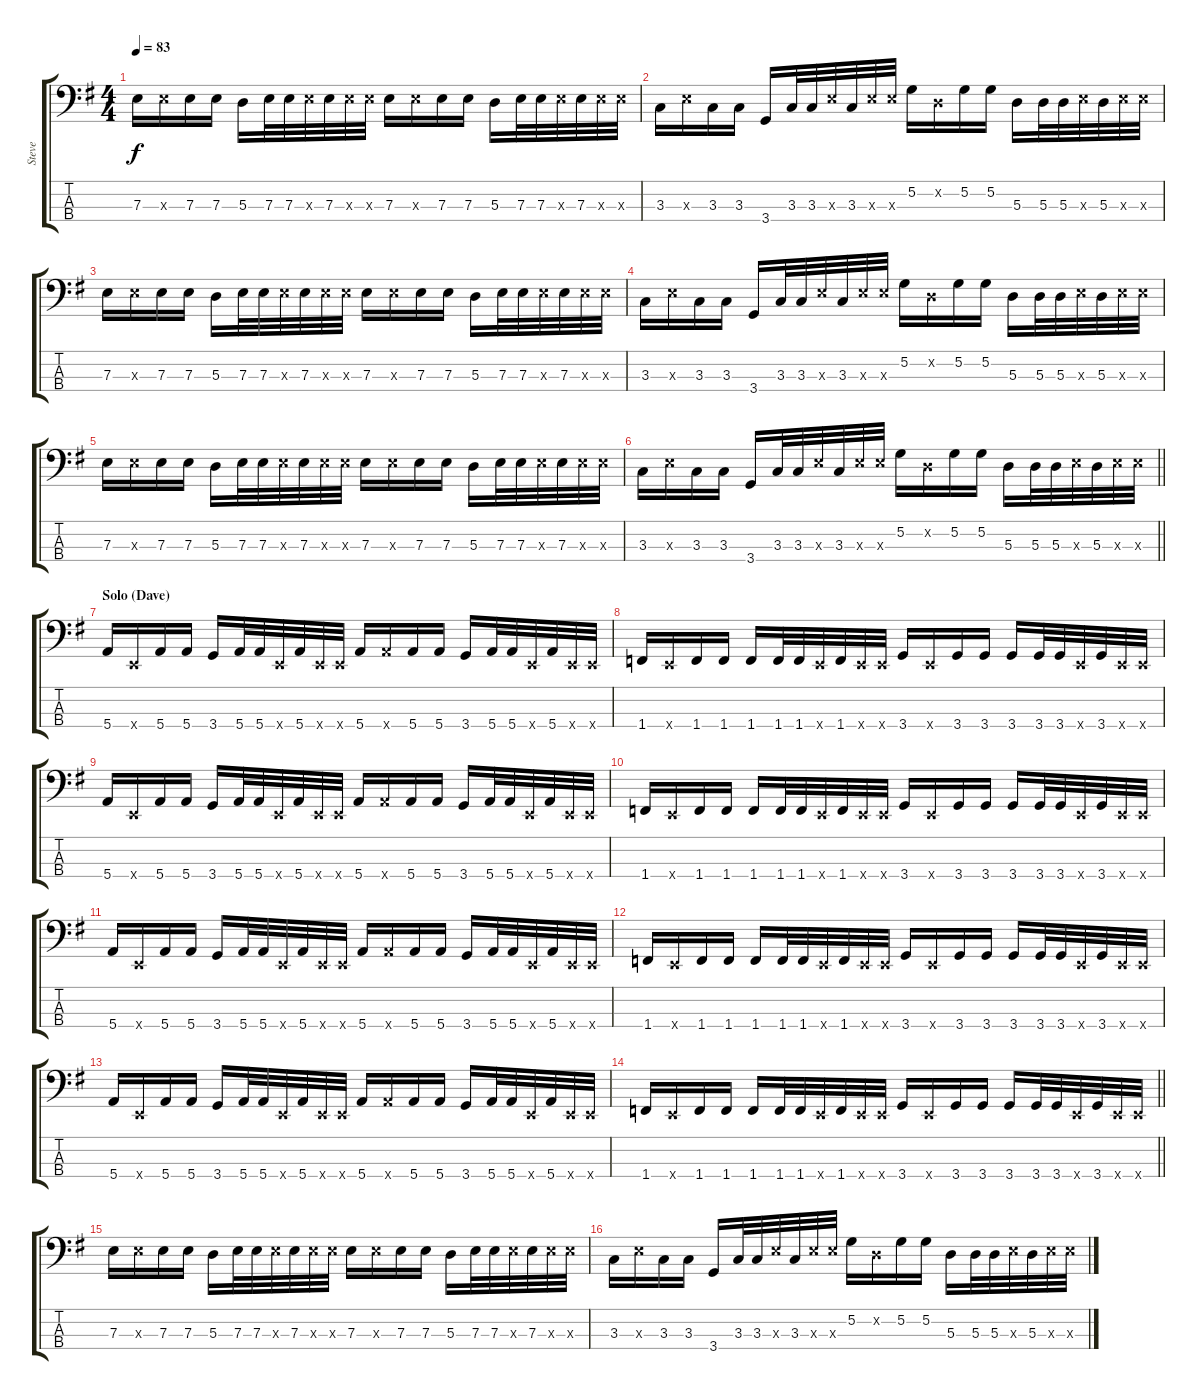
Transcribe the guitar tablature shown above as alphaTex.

\track ("Steve" "Steve") {instrument electricbassfinger}
\staff {score tabs}
\tuning (G2 D2 A1 E1) {hide}
\ts (4 4)
\tempo 83
\clef f4
\ks eminor
7.3.16{dy f} 7.3{x}.16 7.3.16 7.3.16 5.3.16 7.3.32 7.3.32 7.3{x}.32 7.3.32 7.3{x}.32 7.3{x}.32 7.3.16 7.3{x}.16 7.3.16 7.3.16 5.3.16 7.3.32 7.3.32 7.3{x}.32 7.3.32 7.3{x}.32 7.3{x}.32 |
3.3.16 7.3{x}.16 3.3.16 3.3.16 3.4.16 3.3.32 3.3.32 7.3{x}.32 3.3.32 7.3{x}.32 7.3{x}.32 5.2.16 0.2{x}.16 5.2.16 5.2.16 5.3.16 5.3.32 5.3.32 7.3{x}.32 5.3.32 7.3{x}.32 7.3{x}.32 |
7.3.16 7.3{x}.16 7.3.16 7.3.16 5.3.16 7.3.32 7.3.32 7.3{x}.32 7.3.32 7.3{x}.32 7.3{x}.32 7.3.16 7.3{x}.16 7.3.16 7.3.16 5.3.16 7.3.32 7.3.32 7.3{x}.32 7.3.32 7.3{x}.32 7.3{x}.32 |
3.3.16 7.3{x}.16 3.3.16 3.3.16 3.4.16 3.3.32 3.3.32 7.3{x}.32 3.3.32 7.3{x}.32 7.3{x}.32 5.2.16 0.2{x}.16 5.2.16 5.2.16 5.3.16 5.3.32 5.3.32 7.3{x}.32 5.3.32 7.3{x}.32 7.3{x}.32 |
7.3.16 7.3{x}.16 7.3.16 7.3.16 5.3.16 7.3.32 7.3.32 7.3{x}.32 7.3.32 7.3{x}.32 7.3{x}.32 7.3.16 7.3{x}.16 7.3.16 7.3.16 5.3.16 7.3.32 7.3.32 7.3{x}.32 7.3.32 7.3{x}.32 7.3{x}.32 |
\barLineRight lightlight
3.3.16 7.3{x}.16 3.3.16 3.3.16 3.4.16 3.3.32 3.3.32 7.3{x}.32 3.3.32 7.3{x}.32 7.3{x}.32 5.2.16 0.2{x}.16 5.2.16 5.2.16 5.3.16 5.3.32 5.3.32 7.3{x}.32 5.3.32 7.3{x}.32 7.3{x}.32 |
\section ("" "Solo (Dave)")
5.4.16 0.4{x}.16 5.4.16 5.4.16 3.4.16 5.4.32 5.4.32 0.4{x}.32 5.4.32 0.4{x}.32 0.4{x}.32 5.4.16 5.4{x}.16 5.4.16 5.4.16 3.4.16 5.4.32 5.4.32 0.4{x}.32 5.4.32 0.4{x}.32 0.4{x}.32 |
1.4.16 0.4{x}.16 1.4.16 1.4.16 1.4.16 1.4.32 1.4.32 0.4{x}.32 1.4.32 0.4{x}.32 0.4{x}.32 3.4.16 0.4{x}.16 3.4.16 3.4.16 3.4.16 3.4.32 3.4.32 0.4{x}.32 3.4.32 0.4{x}.32 0.4{x}.32 |
5.4.16 0.4{x}.16 5.4.16 5.4.16 3.4.16 5.4.32 5.4.32 0.4{x}.32 5.4.32 0.4{x}.32 0.4{x}.32 5.4.16 5.4{x}.16 5.4.16 5.4.16 3.4.16 5.4.32 5.4.32 0.4{x}.32 5.4.32 0.4{x}.32 0.4{x}.32 |
1.4.16 0.4{x}.16 1.4.16 1.4.16 1.4.16 1.4.32 1.4.32 0.4{x}.32 1.4.32 0.4{x}.32 0.4{x}.32 3.4.16 0.4{x}.16 3.4.16 3.4.16 3.4.16 3.4.32 3.4.32 0.4{x}.32 3.4.32 0.4{x}.32 0.4{x}.32 |
5.4.16 0.4{x}.16 5.4.16 5.4.16 3.4.16 5.4.32 5.4.32 0.4{x}.32 5.4.32 0.4{x}.32 0.4{x}.32 5.4.16 5.4{x}.16 5.4.16 5.4.16 3.4.16 5.4.32 5.4.32 0.4{x}.32 5.4.32 0.4{x}.32 0.4{x}.32 |
1.4.16 0.4{x}.16 1.4.16 1.4.16 1.4.16 1.4.32 1.4.32 0.4{x}.32 1.4.32 0.4{x}.32 0.4{x}.32 3.4.16 0.4{x}.16 3.4.16 3.4.16 3.4.16 3.4.32 3.4.32 0.4{x}.32 3.4.32 0.4{x}.32 0.4{x}.32 |
5.4.16 0.4{x}.16 5.4.16 5.4.16 3.4.16 5.4.32 5.4.32 0.4{x}.32 5.4.32 0.4{x}.32 0.4{x}.32 5.4.16 5.4{x}.16 5.4.16 5.4.16 3.4.16 5.4.32 5.4.32 0.4{x}.32 5.4.32 0.4{x}.32 0.4{x}.32 |
\barLineRight lightlight
1.4.16 0.4{x}.16 1.4.16 1.4.16 1.4.16 1.4.32 1.4.32 0.4{x}.32 1.4.32 0.4{x}.32 0.4{x}.32 3.4.16 0.4{x}.16 3.4.16 3.4.16 3.4.16 3.4.32 3.4.32 0.4{x}.32 3.4.32 0.4{x}.32 0.4{x}.32 |
\section ("" "")
7.3.16 7.3{x}.16 7.3.16 7.3.16 5.3.16 7.3.32 7.3.32 7.3{x}.32 7.3.32 7.3{x}.32 7.3{x}.32 7.3.16 7.3{x}.16 7.3.16 7.3.16 5.3.16 7.3.32 7.3.32 7.3{x}.32 7.3.32 7.3{x}.32 7.3{x}.32 |
3.3.16 7.3{x}.16 3.3.16 3.3.16 3.4.16 3.3.32 3.3.32 7.3{x}.32 3.3.32 7.3{x}.32 7.3{x}.32 5.2.16 0.2{x}.16 5.2.16 5.2.16 5.3.16 5.3.32 5.3.32 7.3{x}.32 5.3.32 7.3{x}.32 7.3{x}.32
